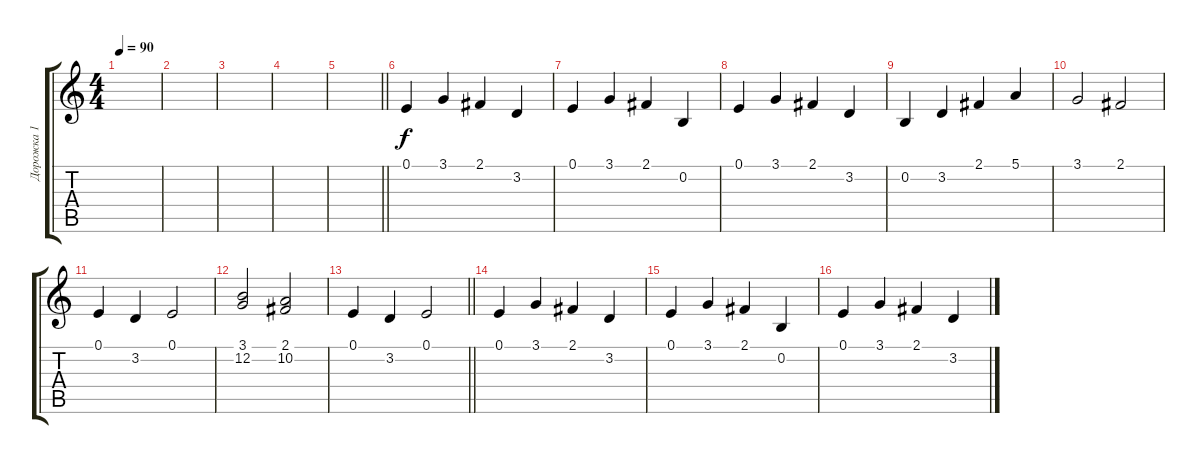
\track ("Дорожка 1" "Дорожка 1") {instrument pad4choir}
\staff {score tabs}
\tuning (E4 B3 G3 D3 A2 E2) {hide}
\ts (4 4)
\tempo 90
\clef g2
\ks c
|
|
|
|
\barLineRight lightlight
|
\section ("" "")
0.1.4{volume 10} 3.1.4 2.1.4 3.2.4 |
0.1.4 3.1.4 2.1.4 0.2.4 |
0.1.4 3.1.4 2.1.4 3.2.4 |
0.2.4 3.2.4 2.1.4 5.1.4 |
3.1.2 2.1.2 |
0.1.4 3.2.4 0.1.2 |
(3.1 12.2).2 (2.1 10.2).2 |
\barLineRight lightlight
0.1.4 3.2.4 0.1.2 |
\section ("" "")
0.1.4{volume 10} 3.1.4 2.1.4 3.2.4 |
0.1.4 3.1.4 2.1.4 0.2.4 |
0.1.4 3.1.4 2.1.4 3.2.4
